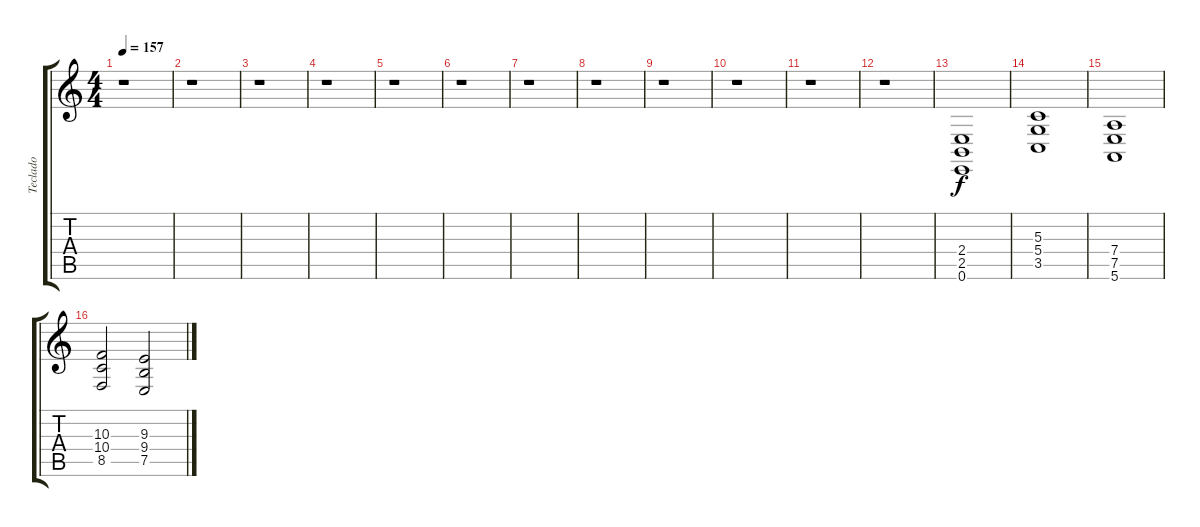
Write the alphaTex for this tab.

\track ("Teclado" "Teclado") {instrument stringensemble1}
\staff {score tabs}
\tuning (E4 B3 G3 D3 A2 E2) {hide}
\ts (4 4)
\tempo 157
\clef g2
\ks c
r.1{dy f} |
r.1 |
r.1 |
r.1 |
r.1 |
r.1 |
r.1 |
r.1 |
r.1 |
r.1 |
r.1 |
r.1{volume 14} |
(2.4 2.5 0.6).1 |
(5.3 5.4 3.5).1 |
(7.4 7.5 5.6).1 |
(10.3 10.4 8.5).2 (9.3 9.4 7.5).2
